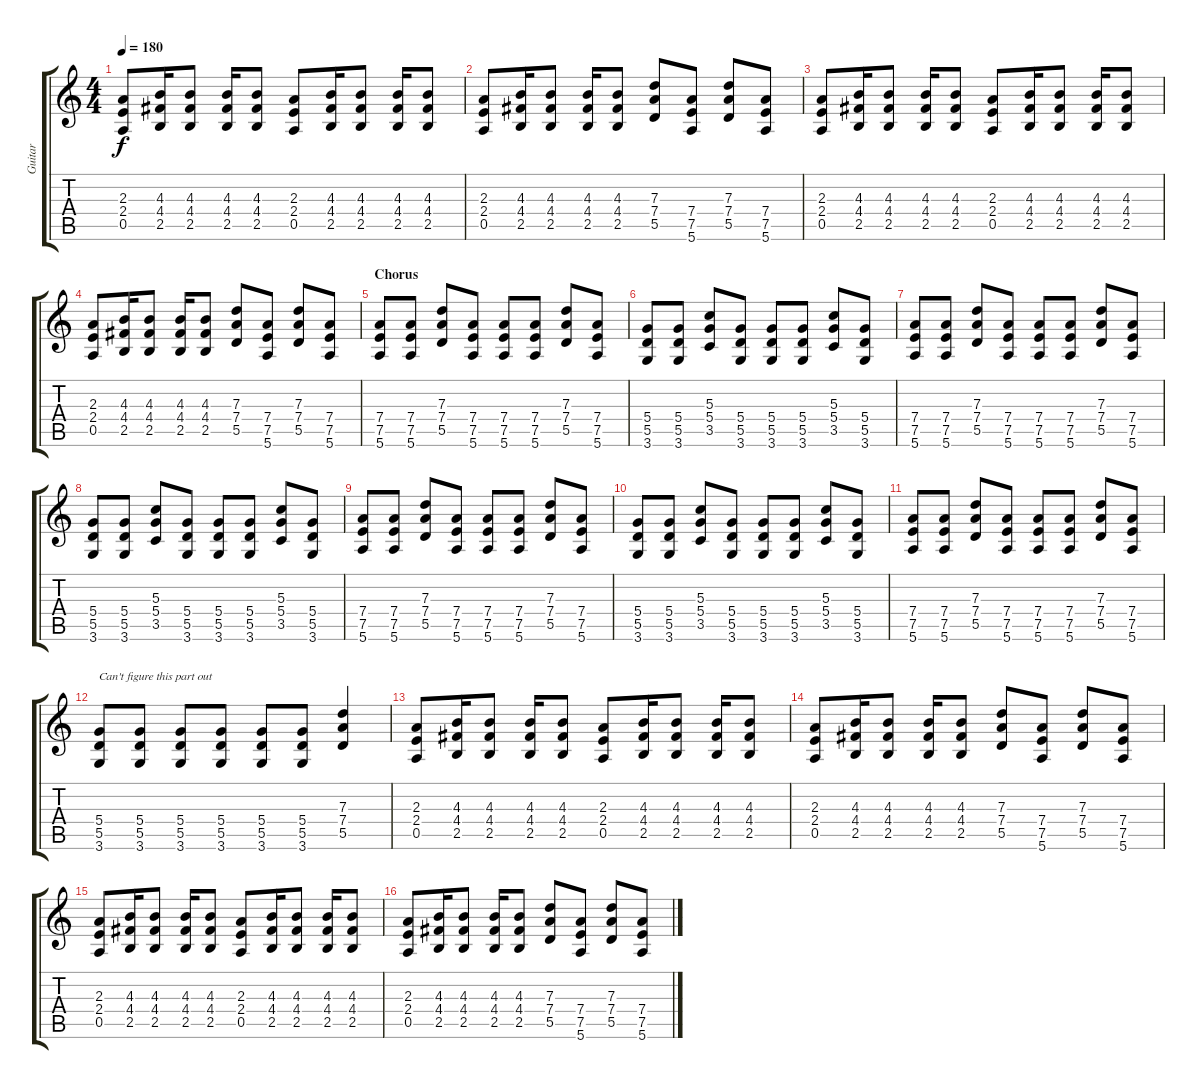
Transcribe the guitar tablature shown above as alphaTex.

\track ("Guitar" "Guitar") {instrument distortionguitar}
\staff {score tabs}
\tuning (E4 B3 G3 D3 A2 E2) {hide}
\ts (4 4)
\tempo 180
\clef g2
\ks c
(2.3 2.4 0.5).8{dy f} (4.3 4.4 2.5).16 (4.3 4.4 2.5).8 (4.3 4.4 2.5).16 (4.3 4.4 2.5).8 (2.3 2.4 0.5).8 (4.3 4.4 2.5).16 (4.3 4.4 2.5).8 (4.3 4.4 2.5).16 (4.3 4.4 2.5).8 |
(2.3 2.4 0.5).8 (4.3 4.4 2.5).16 (4.3 4.4 2.5).8 (4.3 4.4 2.5).16 (4.3 4.4 2.5).8 (7.3 7.4 5.5).8 (7.4 7.5 5.6).8 (7.3 7.4 5.5).8 (7.4 7.5 5.6).8 |
(2.3 2.4 0.5).8 (4.3 4.4 2.5).16 (4.3 4.4 2.5).8 (4.3 4.4 2.5).16 (4.3 4.4 2.5).8 (2.3 2.4 0.5).8 (4.3 4.4 2.5).16 (4.3 4.4 2.5).8 (4.3 4.4 2.5).16 (4.3 4.4 2.5).8 |
(2.3 2.4 0.5).8 (4.3 4.4 2.5).16 (4.3 4.4 2.5).8 (4.3 4.4 2.5).16 (4.3 4.4 2.5).8 (7.3 7.4 5.5).8 (7.4 7.5 5.6).8 (7.3 7.4 5.5).8 (7.4 7.5 5.6).8 |
\section ("" "Chorus")
(7.4 7.5 5.6).8 (7.4 7.5 5.6).8 (7.3 7.4 5.5).8 (7.4 7.5 5.6).8 (7.4 7.5 5.6).8 (7.4 7.5 5.6).8 (7.3 7.4 5.5).8 (7.4 7.5 5.6).8 |
(5.4 5.5 3.6).8 (5.4 5.5 3.6).8 (5.3 5.4 3.5).8 (5.4 5.5 3.6).8 (5.4 5.5 3.6).8 (5.4 5.5 3.6).8 (5.3 5.4 3.5).8 (5.4 5.5 3.6).8 |
(7.4 7.5 5.6).8 (7.4 7.5 5.6).8 (7.3 7.4 5.5).8 (7.4 7.5 5.6).8 (7.4 7.5 5.6).8 (7.4 7.5 5.6).8 (7.3 7.4 5.5).8 (7.4 7.5 5.6).8 |
(5.4 5.5 3.6).8 (5.4 5.5 3.6).8 (5.3 5.4 3.5).8 (5.4 5.5 3.6).8 (5.4 5.5 3.6).8 (5.4 5.5 3.6).8 (5.3 5.4 3.5).8 (5.4 5.5 3.6).8 |
(7.4 7.5 5.6).8 (7.4 7.5 5.6).8 (7.3 7.4 5.5).8 (7.4 7.5 5.6).8 (7.4 7.5 5.6).8 (7.4 7.5 5.6).8 (7.3 7.4 5.5).8 (7.4 7.5 5.6).8 |
(5.4 5.5 3.6).8 (5.4 5.5 3.6).8 (5.3 5.4 3.5).8 (5.4 5.5 3.6).8 (5.4 5.5 3.6).8 (5.4 5.5 3.6).8 (5.3 5.4 3.5).8 (5.4 5.5 3.6).8 |
(7.4 7.5 5.6).8 (7.4 7.5 5.6).8 (7.3 7.4 5.5).8 (7.4 7.5 5.6).8 (7.4 7.5 5.6).8 (7.4 7.5 5.6).8 (7.3 7.4 5.5).8 (7.4 7.5 5.6).8 |
(5.4 5.5 3.6).8{txt "Can't figure this part out"} (5.4 5.5 3.6).8 (5.4 5.5 3.6).8 (5.4 5.5 3.6).8 (5.4 5.5 3.6).8 (5.4 5.5 3.6).8 (7.3 7.4 5.5).4 |
\section ("" "")
(2.3 2.4 0.5).8 (4.3 4.4 2.5).16 (4.3 4.4 2.5).8 (4.3 4.4 2.5).16 (4.3 4.4 2.5).8 (2.3 2.4 0.5).8 (4.3 4.4 2.5).16 (4.3 4.4 2.5).8 (4.3 4.4 2.5).16 (4.3 4.4 2.5).8 |
(2.3 2.4 0.5).8 (4.3 4.4 2.5).16 (4.3 4.4 2.5).8 (4.3 4.4 2.5).16 (4.3 4.4 2.5).8 (7.3 7.4 5.5).8 (7.4 7.5 5.6).8 (7.3 7.4 5.5).8 (7.4 7.5 5.6).8 |
(2.3 2.4 0.5).8 (4.3 4.4 2.5).16 (4.3 4.4 2.5).8 (4.3 4.4 2.5).16 (4.3 4.4 2.5).8 (2.3 2.4 0.5).8 (4.3 4.4 2.5).16 (4.3 4.4 2.5).8 (4.3 4.4 2.5).16 (4.3 4.4 2.5).8 |
(2.3 2.4 0.5).8 (4.3 4.4 2.5).16 (4.3 4.4 2.5).8 (4.3 4.4 2.5).16 (4.3 4.4 2.5).8 (7.3 7.4 5.5).8 (7.4 7.5 5.6).8 (7.3 7.4 5.5).8 (7.4 7.5 5.6).8
